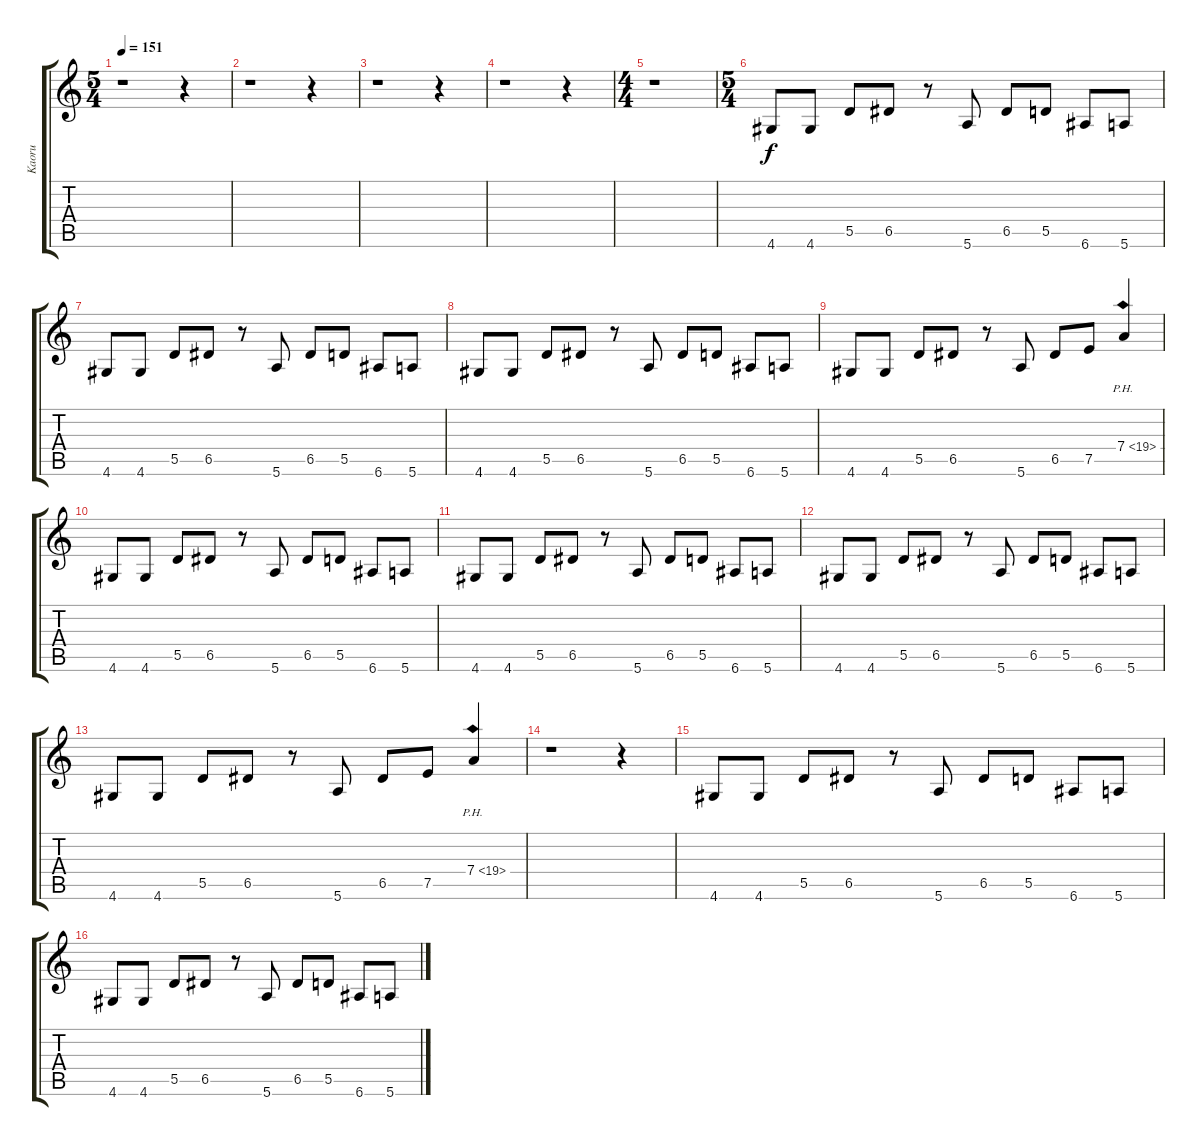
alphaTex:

\track ("Kaoru" "Kaoru") {instrument distortionguitar}
\staff {score tabs}
\tuning (E4 B3 G3 D3 A2 E2) {hide}
\ts (5 4)
\tempo 151
\clef g2
\ks c
r.1{dy f instrument distortionguitar} r.4 |
r.1 r.4 |
r.1 r.4 |
r.1 r.4 |
\ts (4 4)
r.1 |
\ts (5 4)
4.6.8 4.6.8 5.5.8 6.5.8 r.8 5.6.8 6.5.8 5.5.8 6.6.8 5.6.8 |
4.6.8 4.6.8 5.5.8 6.5.8 r.8 5.6.8 6.5.8 5.5.8 6.6.8 5.6.8 |
4.6.8 4.6.8 5.5.8 6.5.8 r.8 5.6.8 6.5.8 5.5.8 6.6.8 5.6.8 |
4.6.8 4.6.8 5.5.8 6.5.8 r.8 5.6.8 6.5.8 7.5.8 7.4{ph 12}.4 |
4.6.8 4.6.8 5.5.8 6.5.8 r.8 5.6.8 6.5.8 5.5.8 6.6.8 5.6.8 |
4.6.8 4.6.8 5.5.8 6.5.8 r.8 5.6.8 6.5.8 5.5.8 6.6.8 5.6.8 |
4.6.8 4.6.8 5.5.8 6.5.8 r.8 5.6.8 6.5.8 5.5.8 6.6.8 5.6.8 |
4.6.8 4.6.8 5.5.8 6.5.8 r.8 5.6.8 6.5.8 7.5.8 7.4{ph 12}.4 |
r.1 r.4 |
4.6.8 4.6.8 5.5.8 6.5.8 r.8 5.6.8 6.5.8 5.5.8 6.6.8 5.6.8 |
4.6.8 4.6.8 5.5.8 6.5.8 r.8 5.6.8 6.5.8 5.5.8 6.6.8 5.6.8
